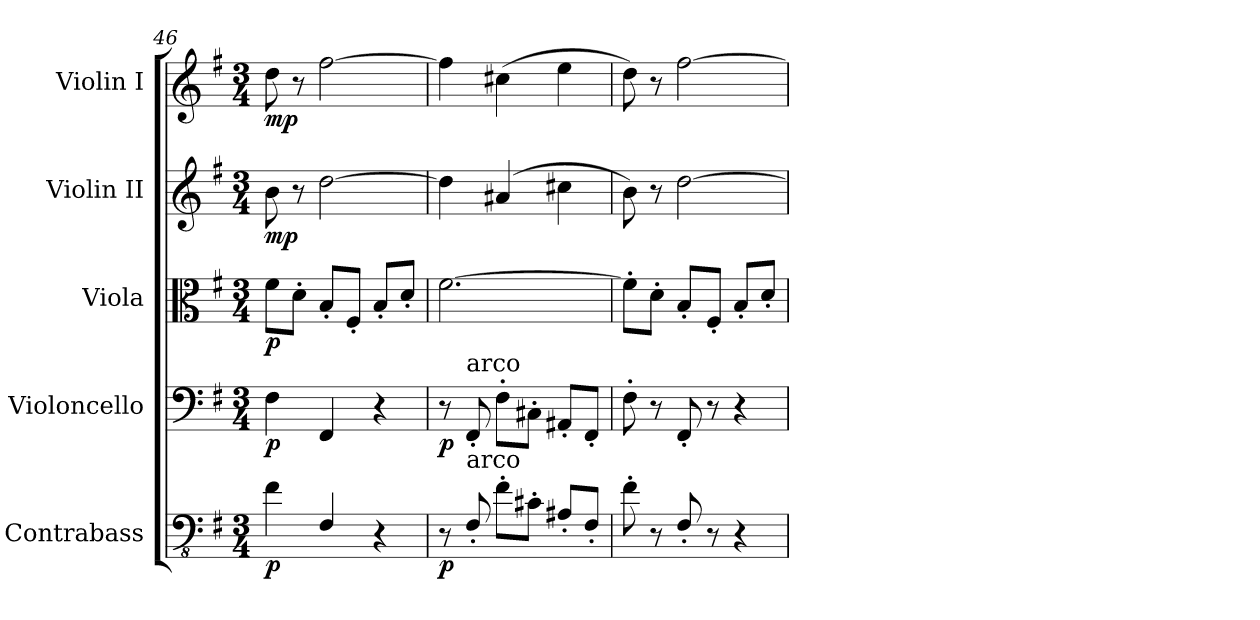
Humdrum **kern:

**kern	**dynam	**kern	**dynam	**kern	**dynam	**kern	**dynam	**kern	**dynam
*part5	*part5	*part4	*part4	*part3	*part3	*part2	*part2	*part1	*part1
*staff5	*staff5	*staff4	*staff4	*staff3	*staff3	*staff2	*staff2	*staff1	*staff1
*I"Contrabass	*	*I"Violoncello	*	*I"Viola	*	*I"Violin II	*	*I"Violin I	*
*I'Cb	*	*I'Vc	*	*I'Vla	*	*I'Vln	*	*I'Vln	*
*clefFv4	*	*clefF4	*	*clefC3	*	*clefG2	*	*clefG2	*
*ITrd7c12	*	*	*	*	*	*	*	*	*
*k[f#]	*	*k[f#]	*	*k[f#]	*	*k[f#]	*	*k[f#]	*
*M3/4	*	*M3/4	*	*M3/4	*	*M3/4	*	*M3/4	*
=46	=46	=46	=46	=46	=46	=46	=46	=46	=46
!	!LO:DY:b	!	!LO:DY:b	!	!LO:DY:b	!	!LO:DY:b	!	!LO:DY:b
4FF#\	p	4F#\	p	8f#\L	p	8b\	mp	8dd\	mp
.	.	.	.	8d'\J	.	8r	.	8r	.
4FFF#/	.	4FF#/	.	8B'/L	.	[2dd\	.	[2ff#\	.
.	.	.	.	8F#'/J	.	.	.	.	.
4r	.	4r	.	8B'/L	.	.	.	.	.
.	.	.	.	8d'/J	.	.	.	.	.
=47	=47	=47	=47	=47	=47	=47	=47	=47	=47
!	!LO:DY:b	!	!LO:DY:b	!	!	!	!	!	!
8r	p	8r	p	[2.f#\	.	4dd\]	.	4ff#\]	.
!	!	!LO:TX:a:t=arco	!	!	!	!	!	!	!
!LO:TX:a:t=arco	!	!	!	!	!	!	!	!	!
8FFF#'/	.	8FF#'/	.	.	.	.	.	.	.
8FF#'\L	.	8F#'\L	.	.	.	(4a#X/	.	(4cc#X\	.
8CC#X'\J	.	8C#X'\J	.	.	.	.	.	.	.
8AAA#X'/L	.	8AA#X'/L	.	.	.	4cc#X\	.	4ee\	.
8FFF#'/J	.	8FF#'/J	.	.	.	.	.	.	.
=48	=48	=48	=48	=48	=48	=48	=48	=48	=48
8FF#'\	.	8F#'\	.	8f#'\L]	.	8b\)	.	8dd\)	.
8r	.	8r	.	8d'\J	.	8r	.	8r	.
8FFF#'/	.	8FF#'/	.	8B'/L	.	[2dd\	.	[2ff#\	.
8r	.	8r	.	8F#'/J	.	.	.	.	.
4r	.	4r	.	8B'/L	.	.	.	.	.
.	.	.	.	8d'/J	.	.	.	.	.
=	=	=	=	=	=	=	=	=	=
*-	*-	*-	*-	*-	*-	*-	*-	*-	*-
